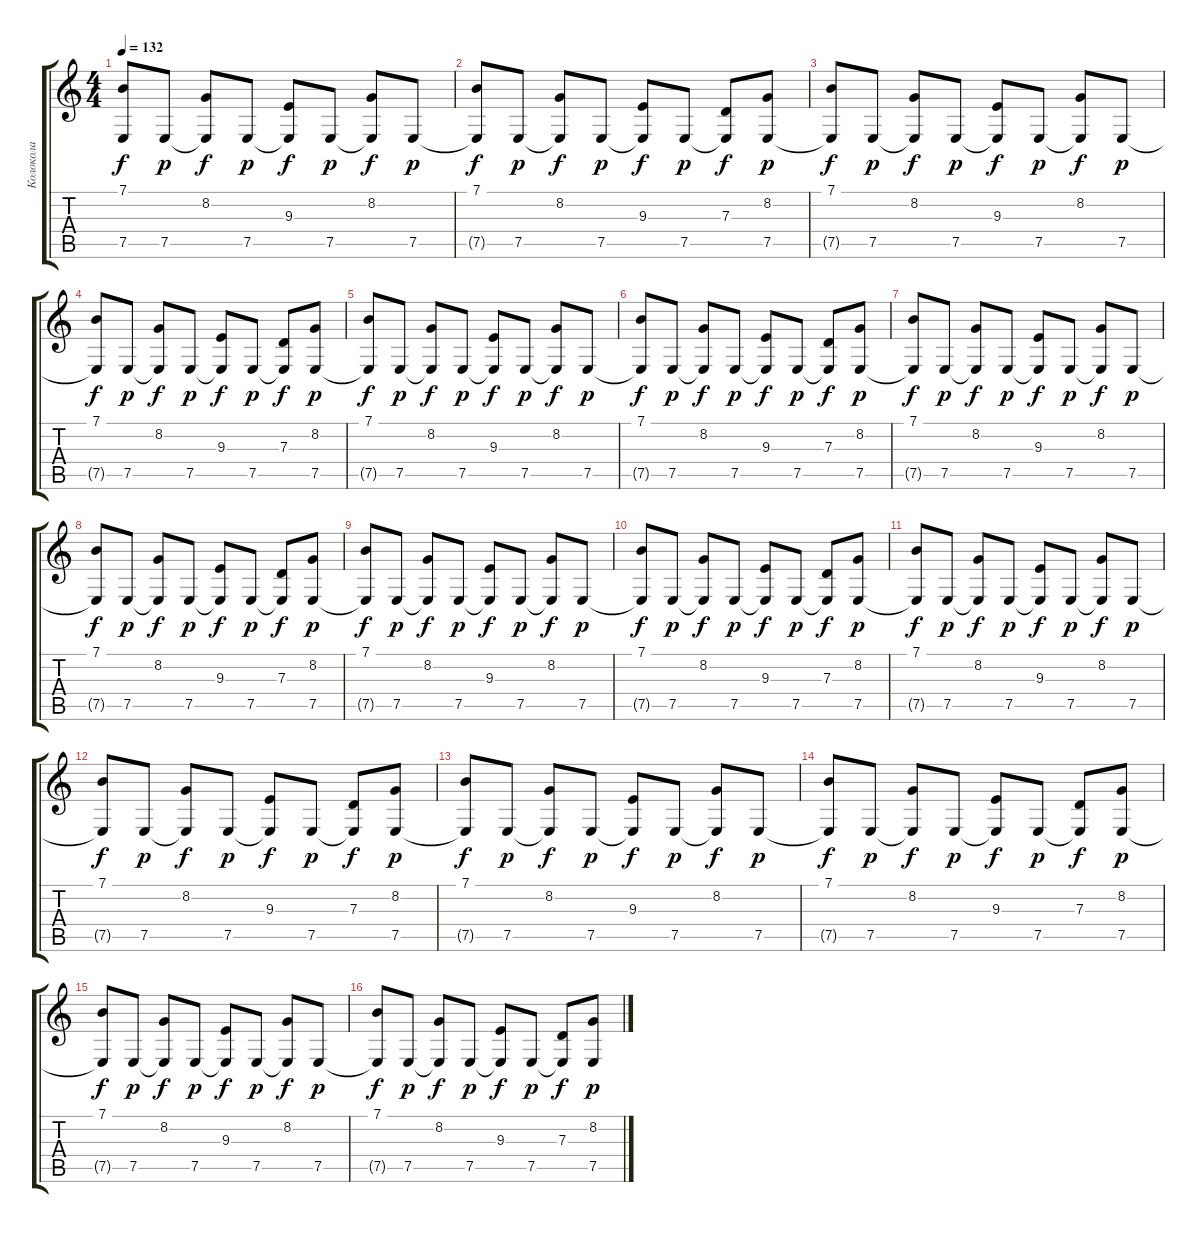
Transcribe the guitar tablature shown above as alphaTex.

\track ("Колокола" "Колокола") {instrument tubularbells}
\staff {score tabs}
\tuning (E4 B3 G3 D3 A2 E2) {hide}
\ts (4 4)
\tempo 132
\clef g2
\ks c
(7.1 7.5{t}).8{dy f} 7.5.8{dy p} (8.2 7.5{t}).8{dy f} 7.5.8{dy p} (9.3 7.5{t}).8{dy f} 7.5.8{dy p} (8.2 7.5{t}).8{dy f} 7.5.8{dy p} |
(7.1 7.5{t}).8{dy f} 7.5.8{dy p} (8.2 7.5{t}).8{dy f} 7.5.8{dy p} (9.3 7.5{t}).8{dy f} 7.5.8{dy p} (7.3 7.5{t}).8{dy f} (8.2 7.5).8{dy p} |
(7.1 7.5{t}).8{dy f} 7.5.8{dy p} (8.2 7.5{t}).8{dy f} 7.5.8{dy p} (9.3 7.5{t}).8{dy f} 7.5.8{dy p} (8.2 7.5{t}).8{dy f} 7.5.8{dy p} |
(7.1 7.5{t}).8{dy f} 7.5.8{dy p} (8.2 7.5{t}).8{dy f} 7.5.8{dy p} (9.3 7.5{t}).8{dy f} 7.5.8{dy p} (7.3 7.5{t}).8{dy f} (8.2 7.5).8{dy p} |
(7.1 7.5{t}).8{dy f} 7.5.8{dy p} (8.2 7.5{t}).8{dy f} 7.5.8{dy p} (9.3 7.5{t}).8{dy f} 7.5.8{dy p} (8.2 7.5{t}).8{dy f} 7.5.8{dy p} |
(7.1 7.5{t}).8{dy f} 7.5.8{dy p} (8.2 7.5{t}).8{dy f} 7.5.8{dy p} (9.3 7.5{t}).8{dy f} 7.5.8{dy p} (7.3 7.5{t}).8{dy f} (8.2 7.5).8{dy p} |
(7.1 7.5{t}).8{dy f} 7.5.8{dy p} (8.2 7.5{t}).8{dy f} 7.5.8{dy p} (9.3 7.5{t}).8{dy f} 7.5.8{dy p} (8.2 7.5{t}).8{dy f} 7.5.8{dy p} |
(7.1 7.5{t}).8{dy f} 7.5.8{dy p} (8.2 7.5{t}).8{dy f} 7.5.8{dy p} (9.3 7.5{t}).8{dy f} 7.5.8{dy p} (7.3 7.5{t}).8{dy f} (8.2 7.5).8{dy p} |
(7.1 7.5{t}).8{dy f} 7.5.8{dy p} (8.2 7.5{t}).8{dy f} 7.5.8{dy p} (9.3 7.5{t}).8{dy f} 7.5.8{dy p} (8.2 7.5{t}).8{dy f} 7.5.8{dy p} |
(7.1 7.5{t}).8{dy f} 7.5.8{dy p} (8.2 7.5{t}).8{dy f} 7.5.8{dy p} (9.3 7.5{t}).8{dy f} 7.5.8{dy p} (7.3 7.5{t}).8{dy f} (8.2 7.5).8{dy p} |
(7.1 7.5{t}).8{dy f} 7.5.8{dy p} (8.2 7.5{t}).8{dy f} 7.5.8{dy p} (9.3 7.5{t}).8{dy f} 7.5.8{dy p} (8.2 7.5{t}).8{dy f} 7.5.8{dy p} |
(7.1 7.5{t}).8{dy f} 7.5.8{dy p} (8.2 7.5{t}).8{dy f} 7.5.8{dy p} (9.3 7.5{t}).8{dy f} 7.5.8{dy p} (7.3 7.5{t}).8{dy f} (8.2 7.5).8{dy p} |
(7.1 7.5{t}).8{dy f} 7.5.8{dy p} (8.2 7.5{t}).8{dy f} 7.5.8{dy p} (9.3 7.5{t}).8{dy f} 7.5.8{dy p} (8.2 7.5{t}).8{dy f} 7.5.8{dy p} |
(7.1 7.5{t}).8{dy f} 7.5.8{dy p} (8.2 7.5{t}).8{dy f} 7.5.8{dy p} (9.3 7.5{t}).8{dy f} 7.5.8{dy p} (7.3 7.5{t}).8{dy f} (8.2 7.5).8{dy p} |
(7.1 7.5{t}).8{dy f} 7.5.8{dy p} (8.2 7.5{t}).8{dy f} 7.5.8{dy p} (9.3 7.5{t}).8{dy f} 7.5.8{dy p} (8.2 7.5{t}).8{dy f} 7.5.8{dy p} |
(7.1 7.5{t}).8{dy f} 7.5.8{dy p} (8.2 7.5{t}).8{dy f} 7.5.8{dy p} (9.3 7.5{t}).8{dy f} 7.5.8{dy p} (7.3 7.5{t}).8{dy f} (8.2 7.5).8{dy p}
